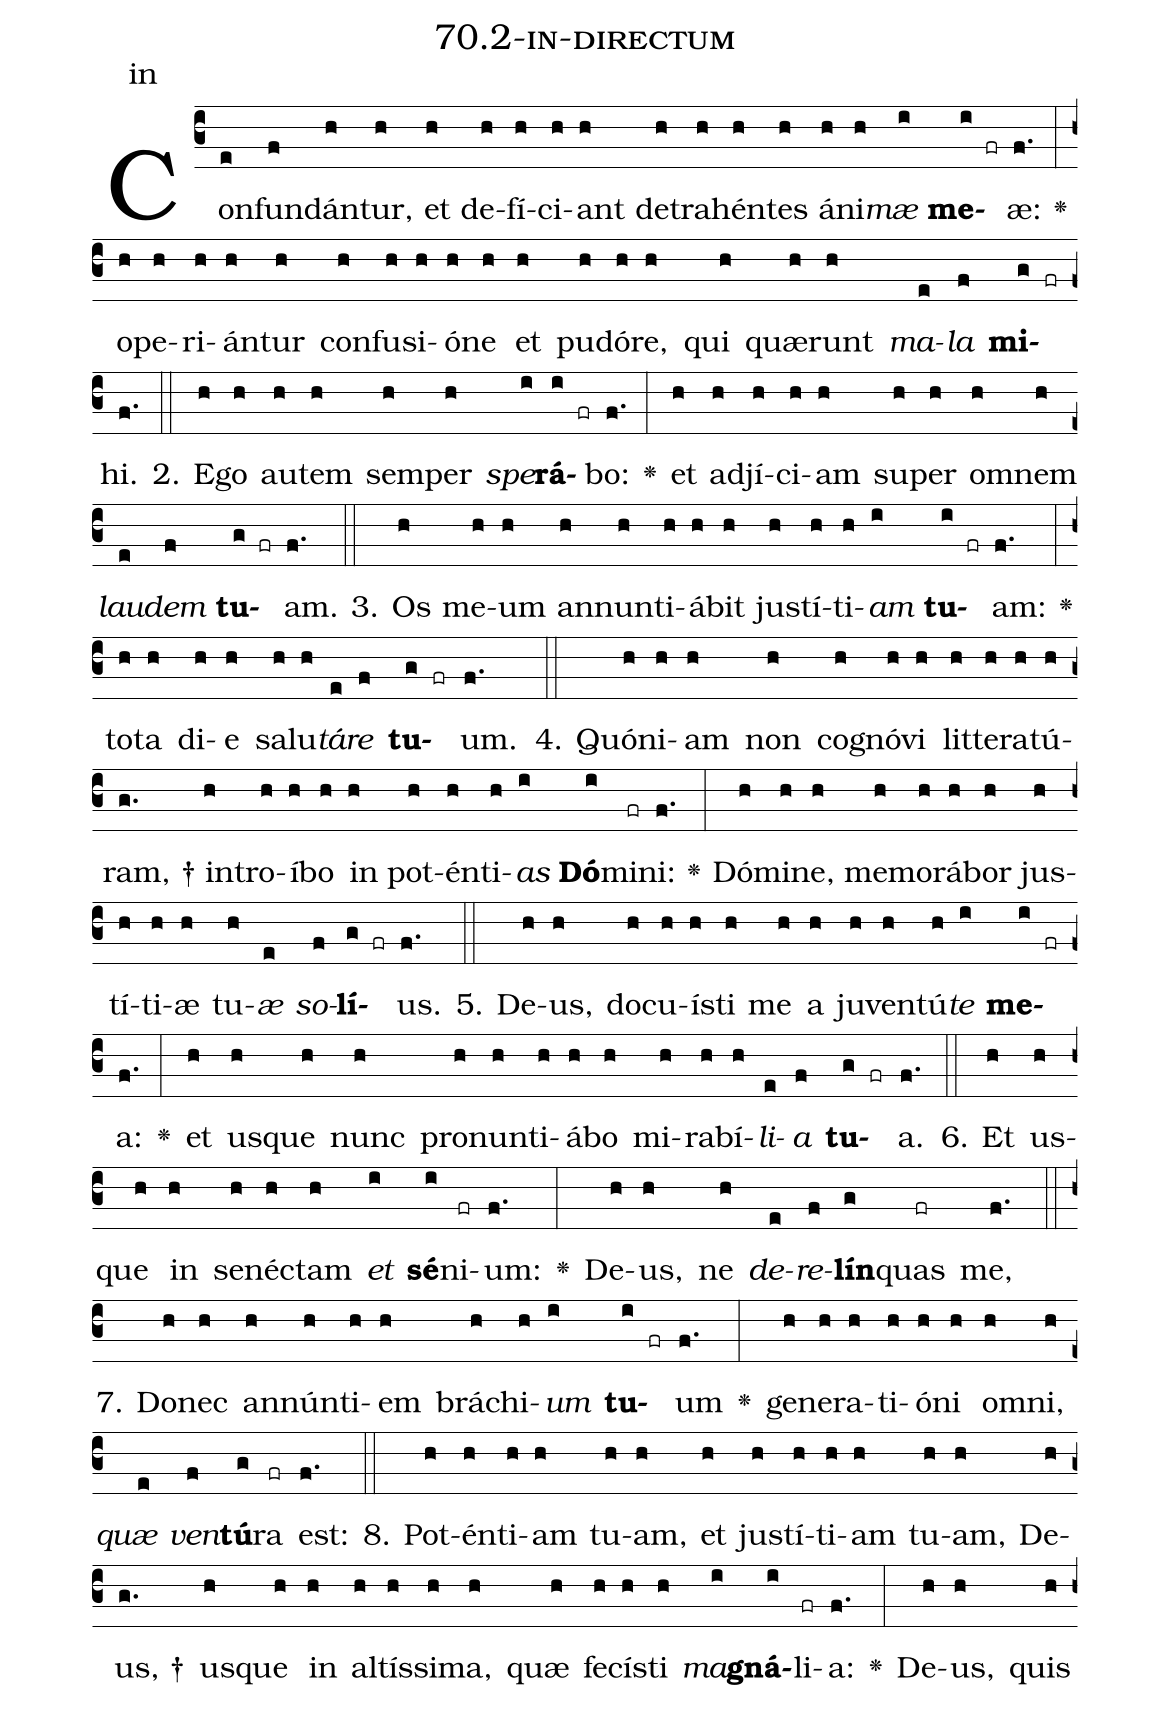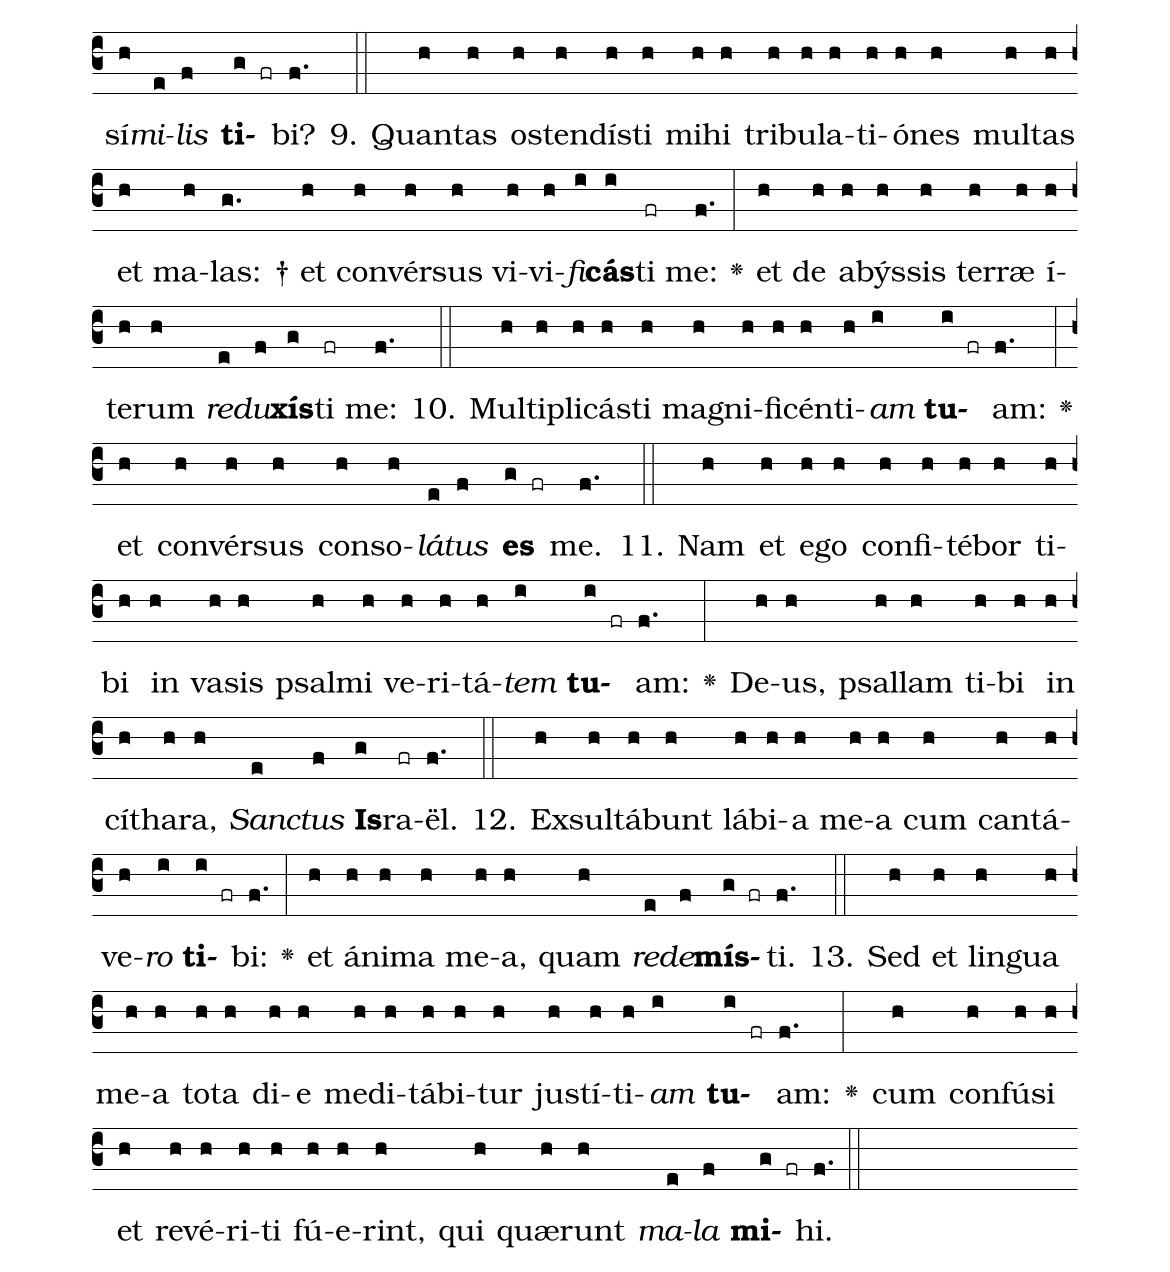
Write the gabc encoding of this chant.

name: 70.2-in-directum;
annotation: in;
%%
(c3)Con(e)fun(f)dán(h)tur,(h) et(h) de(h)fí(h)ci(h)ant(h) de(h)tra(h)hén(h)tes(h) á(h)ni(h)<i>mæ</i>(i) <b>me</b>(i fr)æ:(f.) <v>\greheightstar</v>(:) o(h)pe(h)ri(h)án(h)tur(h) con(h)fu(h)si(h)ó(h)ne(h) et(h) pu(h)dó(h)re,(h) qui(h) quæ(h)runt(h) <i>ma</i>(e)<i>la</i>(f) <b>mi</b>(g fr)hi.(f.) (::)
2. E(h)go(h) au(h)tem(h) sem(h)per(h) <i>spe</i>(i)<b>rá</b>(i fr)bo:(f.) <v>\greheightstar</v>(:) et(h) ad(h)jí(h)ci(h)am(h) su(h)per(h) om(h)nem(h) <i>lau</i>(e)<i>dem</i>(f) <b>tu</b>(g fr)am.(f.) (::)
3. Os(h) me(h)um(h) an(h)nun(h)ti(h)á(h)bit(h) jus(h)tí(h)ti(h)<i>am</i>(i) <b>tu</b>(i fr)am:(f.) <v>\greheightstar</v>(:) to(h)ta(h) di(h)e(h) sa(h)lu(h)<i>tá</i>(e)<i>re</i>(f) <b>tu</b>(g fr)um.(f.) (::)
4. Quón(h)i(h)am(h) non(h) co(h)gnó(h)vi(h) lit(h)te(h)ra(h)tú(h)ram, †(g.) in(h)tro(h)í(h)bo(h) in(h) pot(h)én(h)ti(h)<i>as</i>(i) <b>Dó</b>(i)mi(fr)ni:(f.) <v>\greheightstar</v>(:) Dó(h)mi(h)ne,(h) me(h)mo(h)rá(h)bor(h) jus(h)tí(h)ti(h)æ(h) tu(h)<i>æ</i>(e) <i>so</i>(f)<b>lí</b>(g fr)us.(f.) (::)
5. De(h)us,(h) do(h)cu(h)ís(h)ti(h) me(h) a(h) ju(h)ven(h)tú(h)<i>te</i>(i) <b>me</b>(i fr)a:(f.) <v>\greheightstar</v>(:) et(h) us(h)que(h) nunc(h) pro(h)nun(h)ti(h)á(h)bo(h) mi(h)ra(h)bí(h)<i>li</i>(e)<i>a</i>(f) <b>tu</b>(g fr)a.(f.) (::)
6. Et(h) us(h)que(h) in(h) se(h)néc(h)tam(h) <i>et</i>(i) <b>sé</b>(i)ni(fr)um:(f.) <v>\greheightstar</v>(:) De(h)us,(h) ne(h) <i>de</i>(e)<i>re</i>(f)<b>lín</b>(g)quas(fr) me,(f.) (::)
7. Do(h)nec(h) an(h)nún(h)ti(h)em(h) brá(h)chi(h)<i>um</i>(i) <b>tu</b>(i fr)um(f.) <v>\greheightstar</v>(:) ge(h)ne(h)ra(h)ti(h)ó(h)ni(h) om(h)ni,(h) <i>quæ</i>(e) <i>ven</i>(f)<b>tú</b>(g)ra(fr) est:(f.) (::)
8. Pot(h)én(h)ti(h)am(h) tu(h)am,(h) et(h) jus(h)tí(h)ti(h)am(h) tu(h)am,(h) De(h)us, †(g.) us(h)que(h) in(h) al(h)tís(h)si(h)ma,(h) quæ(h) fe(h)cís(h)ti(h) <i>ma</i>(i)<b>gná</b>(i)li(fr)a:(f.) <v>\greheightstar</v>(:) De(h)us,(h) quis(h) sí(h)<i>mi</i>(e)<i>lis</i>(f) <b>ti</b>(g fr)bi?(f.) (::)
9. Quan(h)tas(h) os(h)ten(h)dís(h)ti(h) mi(h)hi(h) tri(h)bu(h)la(h)ti(h)ó(h)nes(h) mul(h)tas(h) et(h) ma(h)las: †(g.) et(h) con(h)vér(h)sus(h) vi(h)vi(h)<i>fi</i>(i)<b>cás</b>(i)ti(fr) me:(f.) <v>\greheightstar</v>(:) et(h) de(h) a(h)býs(h)sis(h) ter(h)ræ(h) í(h)te(h)rum(h) <i>re</i>(e)<i>du</i>(f)<b>xís</b>(g)ti(fr) me:(f.) (::)
10. Mul(h)ti(h)pli(h)cás(h)ti(h) ma(h)gni(h)fi(h)cén(h)ti(h)<i>am</i>(i) <b>tu</b>(i fr)am:(f.) <v>\greheightstar</v>(:) et(h) con(h)vér(h)sus(h) con(h)so(h)<i>lá</i>(e)<i>tus</i>(f) <b>es</b>(g fr) me.(f.) (::)
11. Nam(h) et(h) e(h)go(h) con(h)fi(h)té(h)bor(h) ti(h)bi(h) in(h) va(h)sis(h) psal(h)mi(h) ve(h)ri(h)tá(h)<i>tem</i>(i) <b>tu</b>(i fr)am:(f.) <v>\greheightstar</v>(:) De(h)us,(h) psal(h)lam(h) ti(h)bi(h) in(h) cí(h)tha(h)ra,(h) <i>Sanc</i>(e)<i>tus</i>(f) <b>Is</b>(g)ra(fr)ël.(f.) (::)
12. Ex(h)sul(h)tá(h)bunt(h) lá(h)bi(h)a(h) me(h)a(h) cum(h) can(h)tá(h)ve(h)<i>ro</i>(i) <b>ti</b>(i fr)bi:(f.) <v>\greheightstar</v>(:) et(h) á(h)ni(h)ma(h) me(h)a,(h) quam(h) <i>red</i>(e)<i>e</i>(f)<b>mís</b>(g fr)ti.(f.) (::)
13. Sed(h) et(h) lin(h)gua(h) me(h)a(h) to(h)ta(h) di(h)e(h) me(h)di(h)tá(h)bi(h)tur(h) jus(h)tí(h)ti(h)<i>am</i>(i) <b>tu</b>(i fr)am:(f.) <v>\greheightstar</v>(:) cum(h) con(h)fú(h)si(h) et(h) re(h)vé(h)ri(h)ti(h) fú(h)e(h)rint,(h) qui(h) quæ(h)runt(h) <i>ma</i>(e)<i>la</i>(f) <b>mi</b>(g fr)hi.(f.) (::)
